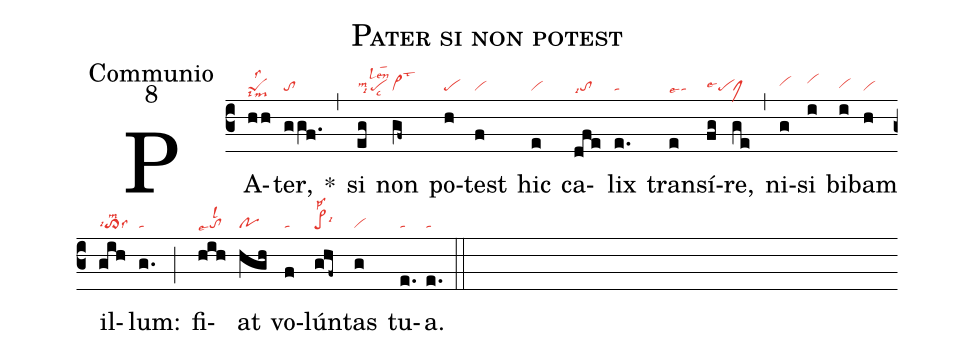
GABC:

name: Pater si non potest;
office-part: Communio;
mode: 8;
nabc-lines: 1;
%%
(c3)
PA(hh|peSlsim8lss2)ter,(ggf.|to) *(,)
si(eg|pelsm4lsi7lsc8lslen2) non(gf~|vi>lst3) po(h|pe)test(f|vi) hic(e|vi) ca(dfe|tolsi7)lix(e.|ta) tran(e|talse7)sí(fg|pelse4)re,(ge|clM) (,)
ni(g|vihh)si(i|vihi) bi(i|vihg)bam(h|vi) il(gih|to>lsi4lsm2lss6)lum:(g.|ta) (;)
fi(hih|tolsl2lse7)at(hgh|po) vo(f|ta)lún(ghf~|pe>lsp2lsi6)tas(g|vi) tu(e.|ta)a.(e.|ta) (::)
